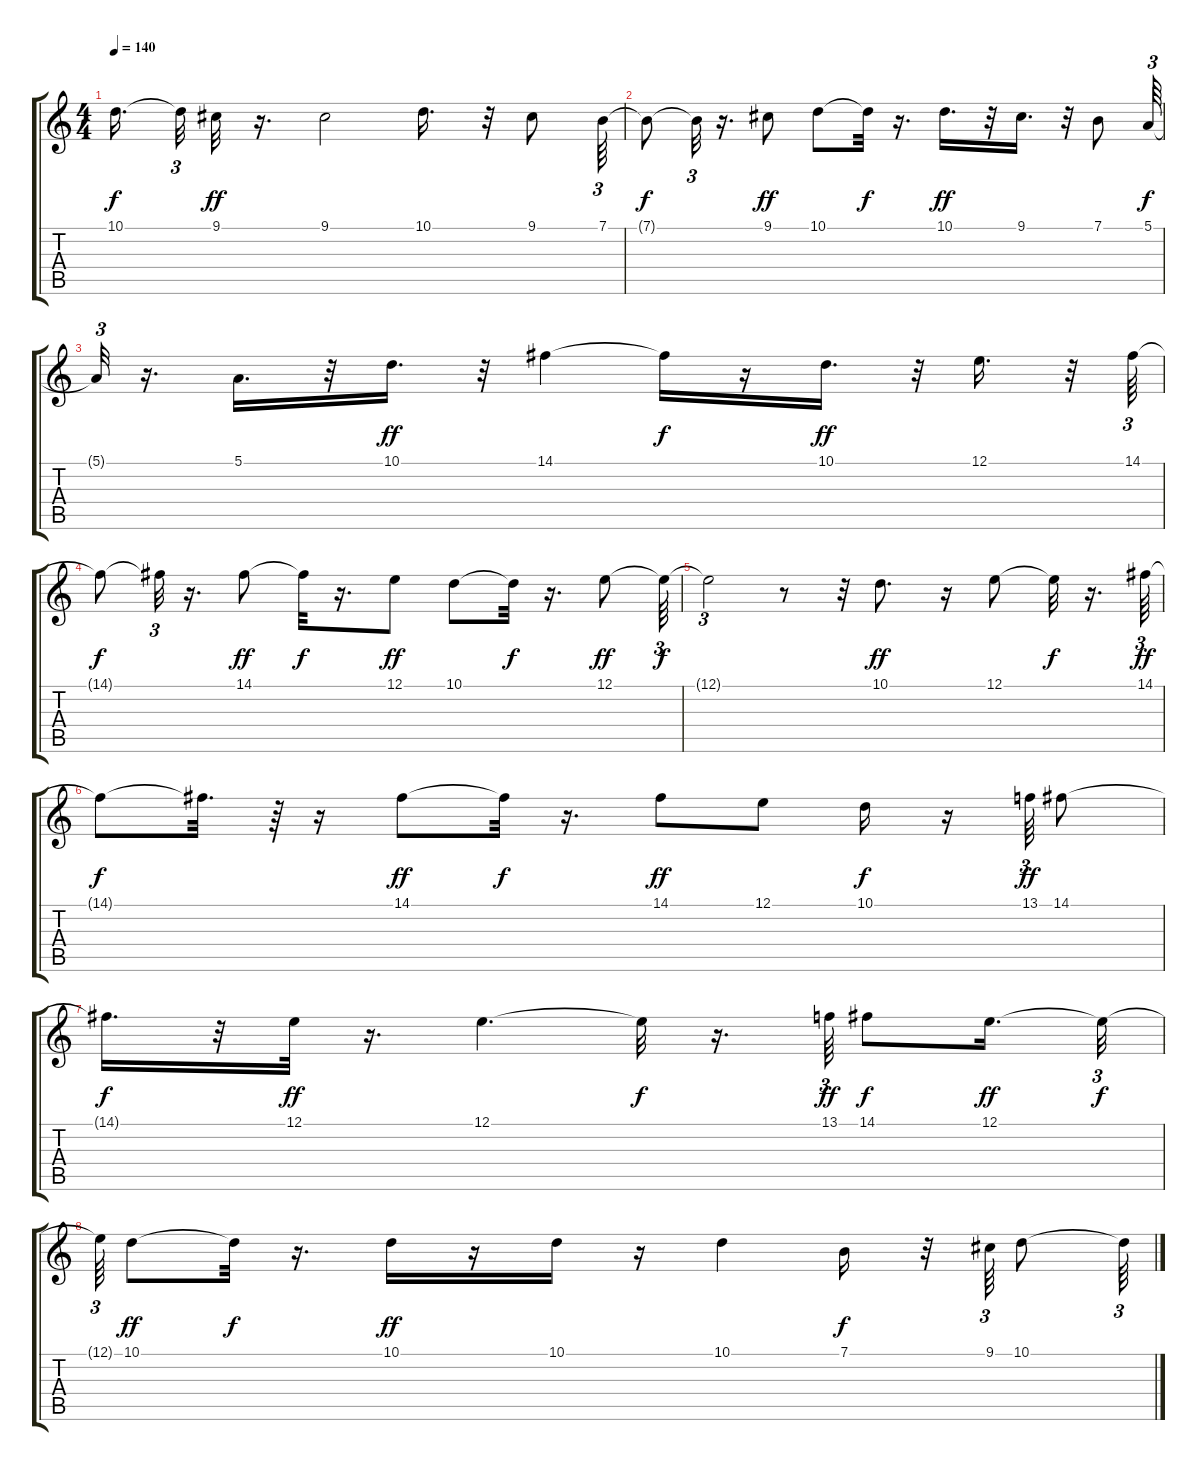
\track "" {instrument lead3calliope}
\staff {score tabs}
\tuning (E4 B3 G3 D3 A2 E2) {hide}
\ts (4 4)
\tempo 140
\clef g2
\ks c
10.1{t}.16{d dy f} 10.1{t}.32{tu (3 2)} 9.1.32{dy ff} r.16{d} 9.1.2 10.1.16{d} r.32 9.1.8 7.1.64{tu (3 2)} |
7.1{t}.8{dy f} 7.1{t}.32{tu (3 2)} r.16{d} 9.1.8{dy ff} 10.1.8 10.1{t}.32{dy f} r.16{d} 10.1.16{d dy ff} r.32 9.1.16{d} r.32 7.1.8 5.1.64{tu (3 2) dy f} |
5.1{t}.32{tu (3 2)} r.16{d} 5.1.16{d} r.32 10.1.16{d dy ff} r.32 14.1.4 14.1{t}.16{dy f} r.16 10.1.16{d dy ff} r.32 12.1.16{d} r.32 14.1.64{tu (3 2)} |
14.1{t}.8{dy f} 14.1{t}.32{tu (3 2)} r.16{d} 14.1.8{dy ff} 14.1{t}.32{dy f} r.16{d} 12.1.8{dy ff} 10.1.8 10.1{t}.32{dy f} r.16{d} 12.1.8{dy ff} 12.1{t}.64{tu (3 2) dy f} |
12.1{t}.2{tu (3 2)} r.8 r.32 10.1.8{d dy ff} r.16 12.1.8 12.1{t}.32{dy f} r.16{d} 14.1.64{tu (3 2) dy ff} |
14.1{t}.8{dy f} 14.1{t}.32{d} r.64 r.16 14.1.8{dy ff} 14.1{t}.32{dy f} r.16{d} 14.1.8{dy ff} 12.1.8 10.1.16{dy f} r.16 13.1.64{tu (3 2) dy ff} 14.1.8 |
14.1{t}.16{d dy f} r.32 12.1.32{dy ff} r.16{d} 12.1.4{d} 12.1{t}.32{dy f} r.16{d} 13.1.64{tu (3 2) dy ff} 14.1.8{dy f} 12.1.16{d dy ff} 12.1{t}.32{tu (3 2) dy f} |
12.1{t}.64{tu (3 2)} 10.1.8{dy ff} 10.1{t}.32{dy f} r.16{d} 10.1.16{dy ff} r.16 10.1.16 r.16 10.1.4 7.1.16{dy f} r.32 9.1.64{tu (3 2)} 10.1.8 10.1{t}.64{tu (3 2)}
